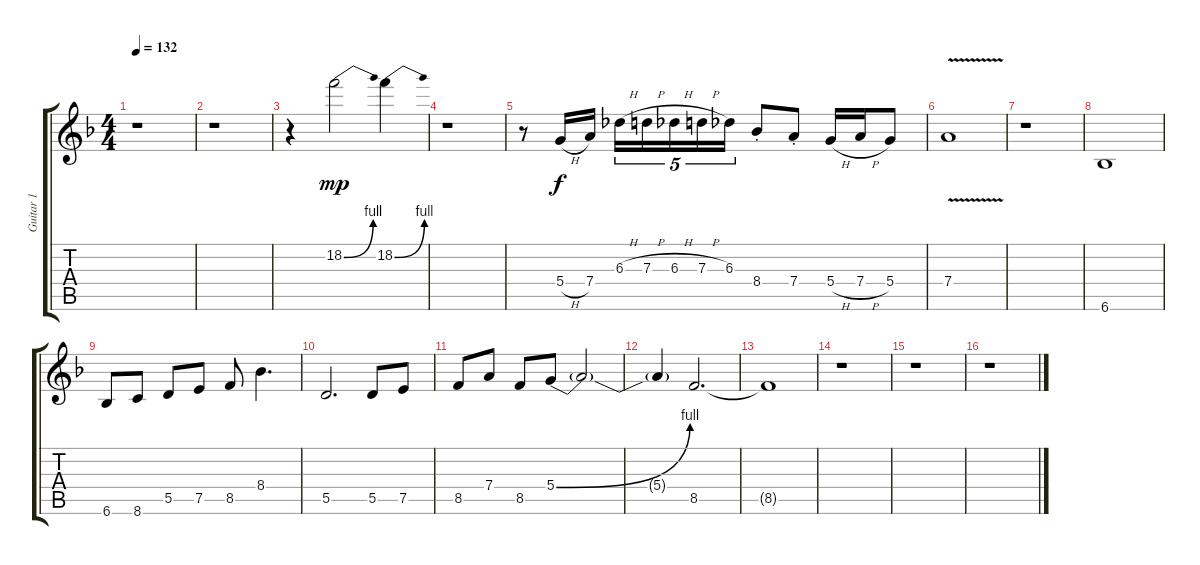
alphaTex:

\track ("Guitar 1" "Guitar 1") {instrument overdrivenguitar}
\staff {score tabs}
\tuning (E4 B3 G3 D3 A2 E2) {hide}
\ts (4 4)
\tempo 132
\clef g2
\ks dminor
r.1{dy f} |
r.1 |
r.4 18.2{be (bend 0 0 60 4)}.2{dy mp balance 8} 18.2{be (bend 0 0 60 4)}.4 |
r.1 |
r.8 5.4{h}.16{dy f} 7.4.16 6.3{h}.16{tu (5 4)} 7.3{h}.16{tu (5 4)} 6.3{h}.16{tu (5 4)} 7.3{h}.16{tu (5 4)} 6.3.16{tu (5 4)} 8.4{st}.8 7.4{st}.8 5.4{h}.16 7.4{h}.16 5.4.8 |
7.4{v}.1 |
r.1 |
6.6.1 |
6.6.8 8.6.8 5.5.8 7.5.8 8.5.8 8.4.4{d} |
5.5.2{d} 5.5.8 7.5.8 |
8.5.8 7.4.8 8.5.8 5.4{be (bend 0 0 60 4)}.8 5.4{t}.2 |
5.4{t}.4 8.5.2{d} |
8.5{t}.1 |
r.1 |
r.1 |
r.1
